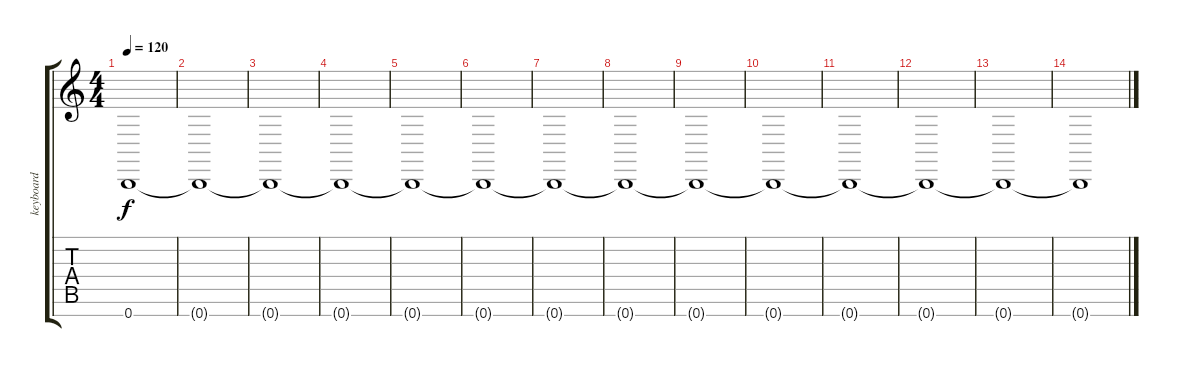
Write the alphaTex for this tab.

\track ("keyboard" "keyboard") {instrument stringensemble2}
\staff {score tabs}
\tuning (E4 B3 G3 D3 A2 E2 B1) {hide}
\ts (4 4)
\tempo 120
\clef g2
\ks c
0.7{t}.1{dy f} |
0.7{t}.1 |
0.7{t}.1 |
0.7{t}.1 |
0.7{t}.1 |
0.7{t}.1 |
0.7{t}.1 |
0.7{t}.1 |
0.7{t}.1 |
0.7{t}.1 |
0.7{t}.1 |
0.7{t}.1 |
0.7{t}.1 |
0.7{t}.1
